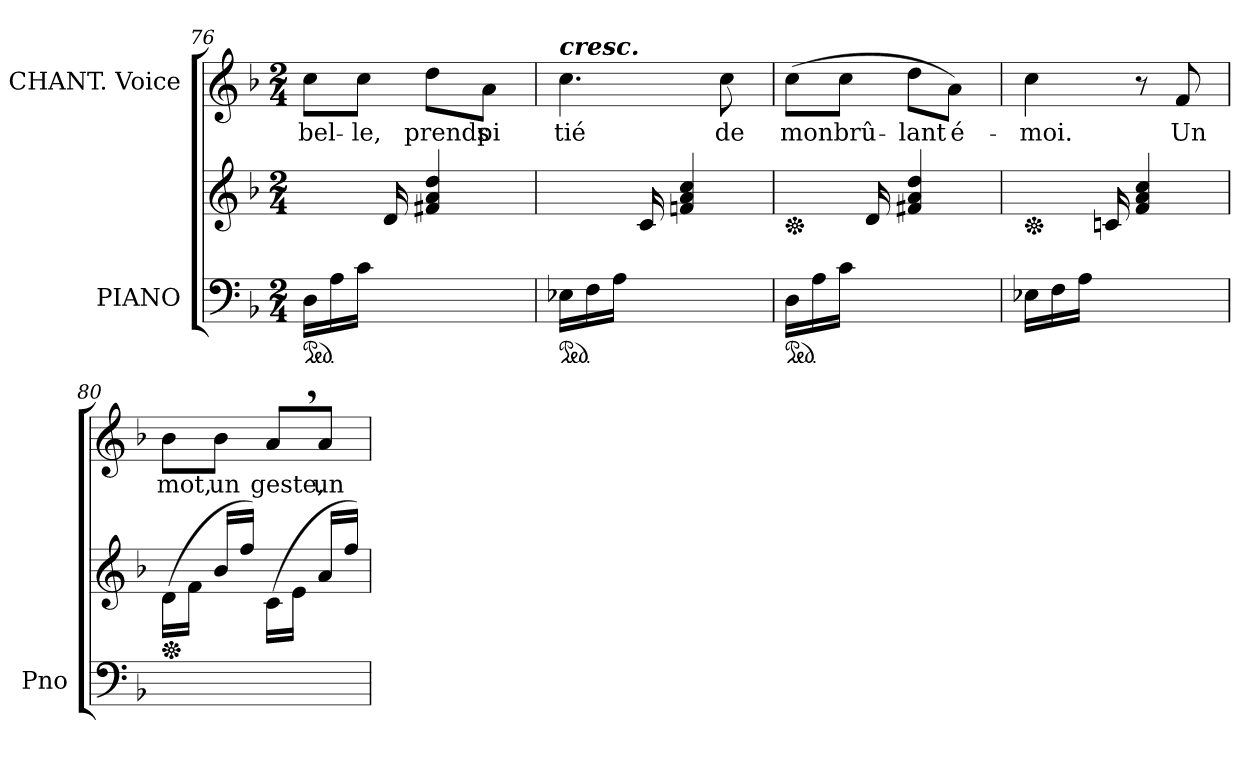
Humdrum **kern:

**kern	**kern	**kern	**text
*part2	*part2	*part1	*part1
*staff3	*staff2	*staff1	*staff1
*I"PIANO	*	*I"CHANT. Voice	*
*I'Pno	*	*	*
*clefF4	*clefG2	*clefG2	*
*k[b-]	*k[b-]	*k[b-]	*
*M2/4	*M2/4	*M2/4	*
*ped	*	*	*
=76	=76	=76	=76
*	*^	*	*
(16D\LL	2ryy	8.ryy	8cc\L	bel-
16A\	.	.	.	.
16c\JJ	.	.	8cc\J	-le,
4ryy	.	16d/)	.	.
.	.	4f#X/ 4a/ 4dd/	8dd\L	prends
.	.	.	8a\J	pi
16ryy	.	.	.	.
=77	=77	=77	=77	=77
*ped	*	*	*	*
!	!	!	!LO:TX:a:Bi:t=cresc.	!
(16E-X\LL	2ryy	8.ryy	4.cc\	- tié
16F\	.	.	.	.
16A\JJ	.	.	.	.
4ryy	.	16c/)	.	.
.	.	4fn/ 4a/ 4cc/	.	.
.	.	.	8cc\	de
16ryy	.	.	.	.
=78	=78	=78	=78	=78
*ped	*	*	*	*
*	*Xped	*	*	*
(16D\LL	2ryy	8.ryy	(8cc\L	mon
16A\	.	.	.	.
16c\JJ	.	.	8cc\J	brû-
4ryy	.	16d/)	.	.
.	.	4f#X/ 4a/ 4dd/	8dd\L	-lant
.	.	.	8a\J)	é-
16ryy	.	.	.	.
=79	=79	=79	=79	=79
*	*Xped	*	*	*
(16E-X\LL	2ryy	8.ryy	4cc\	-moi.
16F\	.	.	.	.
16A\JJ	.	.	.	.
4ryy	.	16cn/)	.	.
.	.	4f/ 4a/ 4cc/	8r	.
.	.	.	8f/	Un
16ryy	.	.	.	.
*	*v	*v	*	*
=80	=80	=80	=80
*	*Xped	*	*
2ryy	(>16d\LL	8b-\L	mot,
.	16f\JJ	.	.
.	16b-/LL	8b-\J	un
.	16ff/JJ)	.	.
.	(16c\LL	8a,/L	geste,
.	16e\JJ	.	.
.	16a/LL	8a/J	un
.	16ff/JJ)	.	.
=	=	=	=
*-	*-	*-	*-
